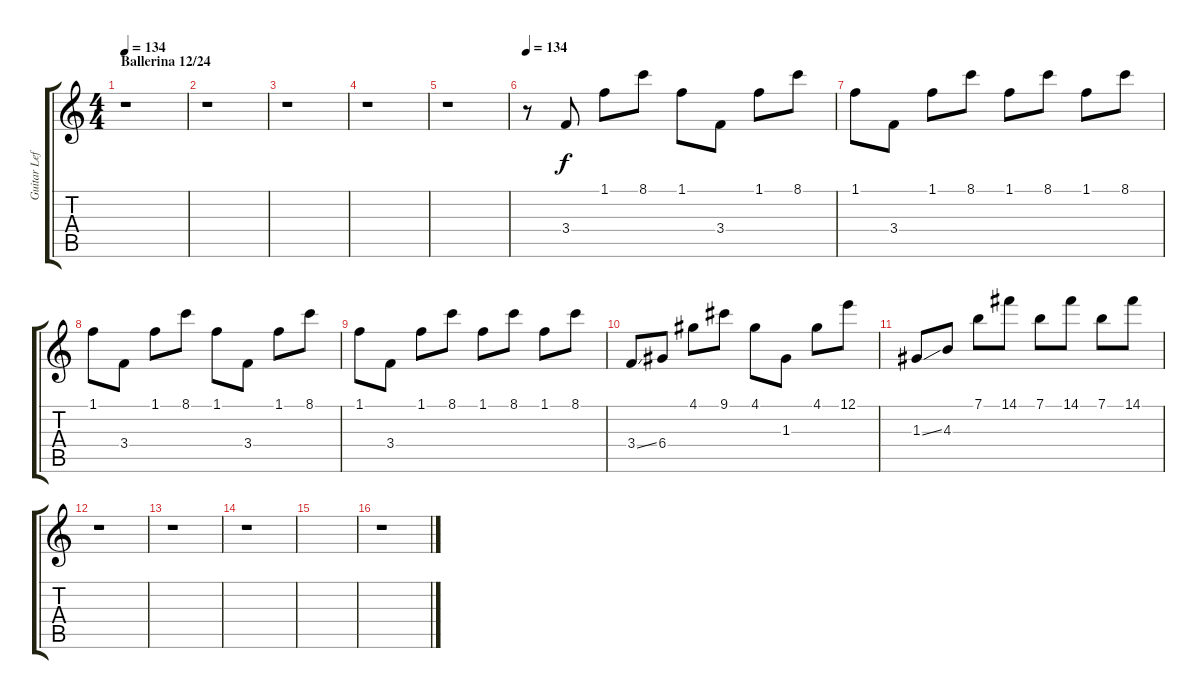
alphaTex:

\track ("Guitar Left 2 Normal" "Guitar Lef") {instrument electricguitarclean}
\staff {score tabs}
\tuning (E4 B3 G3 D3 A2 E2) {hide}
\ts (4 4)
\section ("" "Ballerina 12/24")
\tempo 134
\tempo 95
\tempo 134
\clef g2
\ks c
r.1{dy f instrument electricguitarclean} |
r.1 |
r.1 |
r.1 |
r.1 |
\tempo 134
r.8 3.4.8 1.1.8 8.1.8 1.1.8 3.4.8 1.1.8 8.1.8 |
1.1.8 3.4.8 1.1.8 8.1.8 1.1.8 8.1.8 1.1.8 8.1.8 |
1.1.8 3.4.8 1.1.8 8.1.8 1.1.8 3.4.8 1.1.8 8.1.8 |
1.1.8 3.4.8 1.1.8 8.1.8 1.1.8 8.1.8 1.1.8 8.1.8 |
3.4{ss}.8 6.4.8 4.1.8 9.1.8 4.1.8 1.3.8 4.1.8 12.1.8 |
1.3{ss}.8 4.3.8 7.1.8 14.1.8 7.1.8 14.1.8 7.1.8 14.1.8 |
r.1 |
r.1 |
r.1 |
|
r.1
